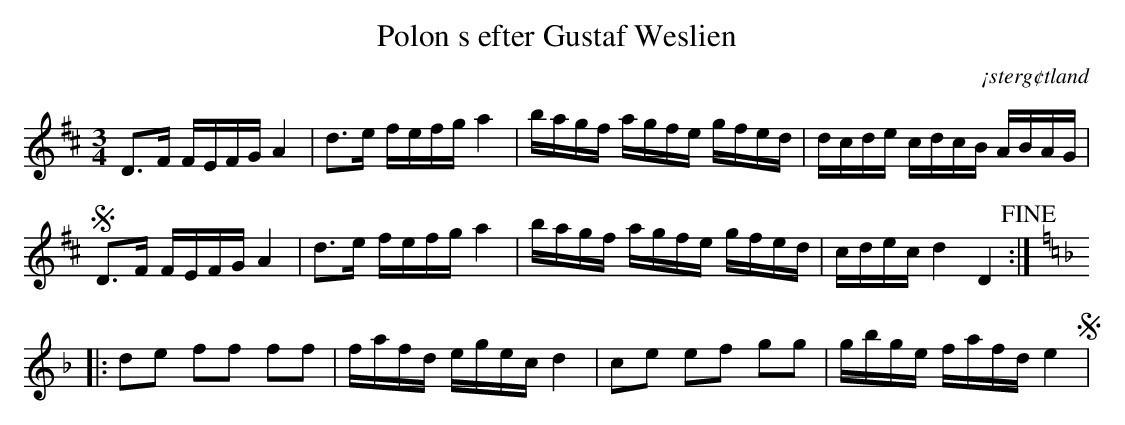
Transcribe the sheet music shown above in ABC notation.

X:1
T:Polon s efter Gustaf Weslien
O:¡sterg¢tland
M:3/4
L:1/16
K:D
D2>F2 FEFG A4 | d2>e2 fefg a4 | bagf agfe gfed | dcde cdcB ABAG | S
D2>F2 FEFG A4 | d2>e2 fefg a4 | bagf agfe gfed | cdec d4 D4 !fine! ::
K:Dm
d2e2 f2f2 f2f2 | fafd egec d4 | c2e2 e2f2 g2g2 | gbge fafd e4 S |
